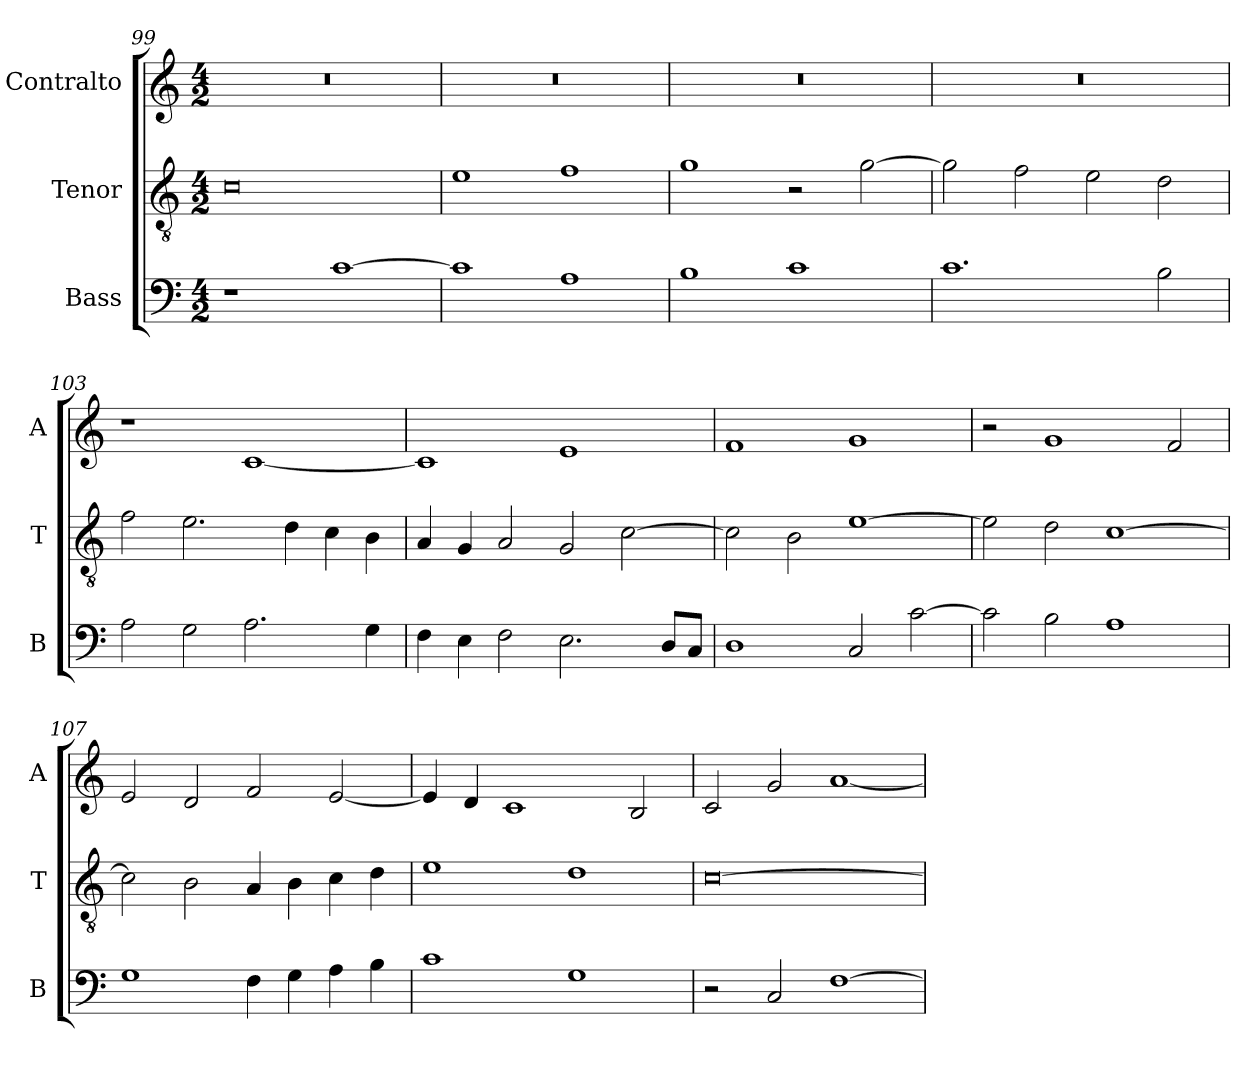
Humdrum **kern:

**kern	**kern	**kern
*part3	*part2	*part1
*staff3	*staff2	*staff1
*I"Bass	*I"Tenor	*I"Contralto
*I'B	*I'T	*I'A
*clefF4	*clefGv2	*clefG2
*k[]	*k[]	*k[]
*C:ion	*C:ion	*C:ion
*M4/2	*M4/2	*M4/2
=99	=99	=99
1r	0c	0r
[1c	.	.
=100	=100	=100
1c]	1e	0r
1A	1f	.
=101	=101	=101
1B	1g	0r
1c	2r	.
.	[2g	.
=102	=102	=102
1.c	2g]	0r
.	2f	.
.	2e	.
2B	2d	.
=103	=103	=103
2A	2f	1r
2G	2.e	.
2.A	.	[1c
.	4d	.
.	4c	.
4G	4B	.
=104	=104	=104
4F	4A	1c]
4E	4G	.
2F	2A	.
2.E	2G	1e
.	[2c	.
8D/L	.	.
8C/J	.	.
=105	=105	=105
1D	2c]	1f
.	2B	.
2C	[1e	1g
[2c	.	.
=106	=106	=106
2c]	2e]	2r
2B	2d	1g
1A	[1c	.
.	.	2f
=107	=107	=107
1G	2c]	2e
.	2B	2d
4F	4A	2f
4G	4B	.
4A	4c	[2e
4B	4d	.
=108	=108	=108
1c	1e	4e]
.	.	4d
.	.	1c
1G	1d	.
.	.	2B
=109	=109	=109
2r	[0c	2c
2C	.	2g
[1F	.	[1a
=	=	=
*-	*-	*-
